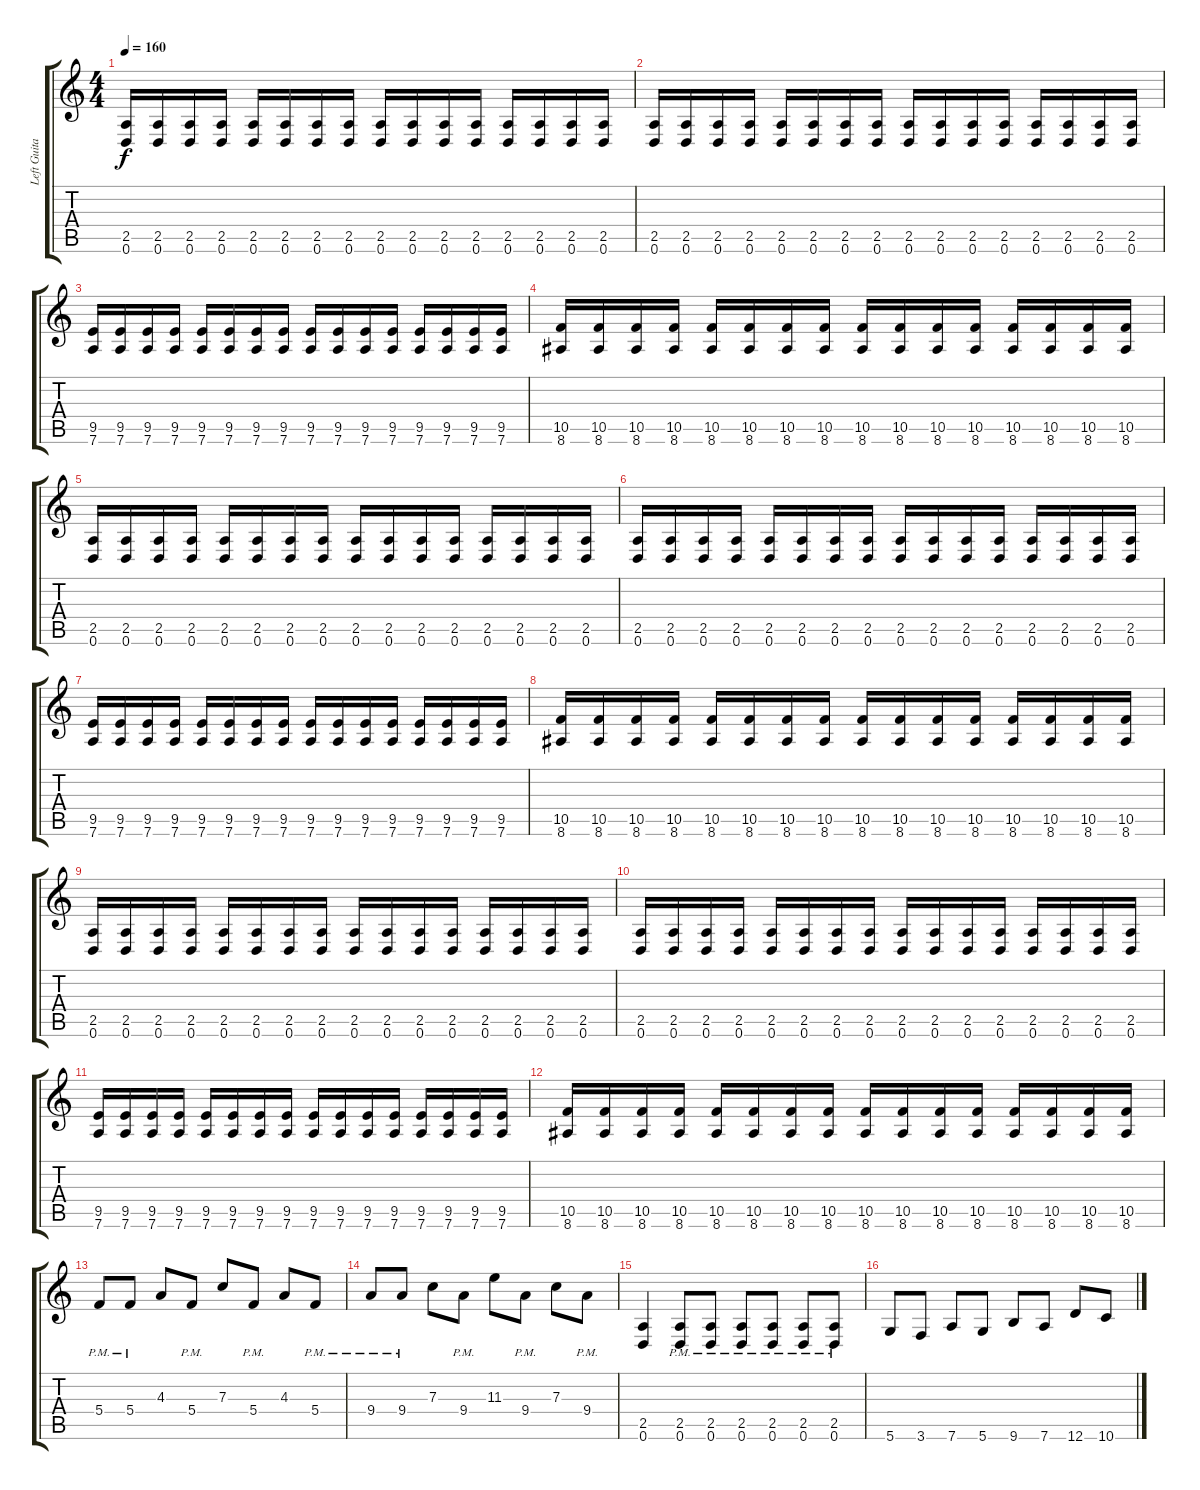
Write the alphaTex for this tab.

\track ("Left Guitar" "Left Guita") {instrument distortionguitar}
\staff {score tabs}
\tuning (D4 A3 F3 C3 G2 D2) {hide}
\ts (4 4)
\tempo 160
\clef g2
\ks c
(2.5 0.6).16{dy f} (2.5 0.6).16 (2.5 0.6).16 (2.5 0.6).16 (2.5 0.6).16 (2.5 0.6).16 (2.5 0.6).16 (2.5 0.6).16 (2.5 0.6).16 (2.5 0.6).16 (2.5 0.6).16 (2.5 0.6).16 (2.5 0.6).16 (2.5 0.6).16 (2.5 0.6).16 (2.5 0.6).16 |
(2.5 0.6).16 (2.5 0.6).16 (2.5 0.6).16 (2.5 0.6).16 (2.5 0.6).16 (2.5 0.6).16 (2.5 0.6).16 (2.5 0.6).16 (2.5 0.6).16 (2.5 0.6).16 (2.5 0.6).16 (2.5 0.6).16 (2.5 0.6).16 (2.5 0.6).16 (2.5 0.6).16 (2.5 0.6).16 |
(9.5 7.6).16 (9.5 7.6).16 (9.5 7.6).16 (9.5 7.6).16 (9.5 7.6).16 (9.5 7.6).16 (9.5 7.6).16 (9.5 7.6).16 (9.5 7.6).16 (9.5 7.6).16 (9.5 7.6).16 (9.5 7.6).16 (9.5 7.6).16 (9.5 7.6).16 (9.5 7.6).16 (9.5 7.6).16 |
(10.5 8.6).16 (10.5 8.6).16 (10.5 8.6).16 (10.5 8.6).16 (10.5 8.6).16 (10.5 8.6).16 (10.5 8.6).16 (10.5 8.6).16 (10.5 8.6).16 (10.5 8.6).16 (10.5 8.6).16 (10.5 8.6).16 (10.5 8.6).16 (10.5 8.6).16 (10.5 8.6).16 (10.5 8.6).16 |
(2.5 0.6).16 (2.5 0.6).16 (2.5 0.6).16 (2.5 0.6).16 (2.5 0.6).16 (2.5 0.6).16 (2.5 0.6).16 (2.5 0.6).16 (2.5 0.6).16 (2.5 0.6).16 (2.5 0.6).16 (2.5 0.6).16 (2.5 0.6).16 (2.5 0.6).16 (2.5 0.6).16 (2.5 0.6).16 |
(2.5 0.6).16 (2.5 0.6).16 (2.5 0.6).16 (2.5 0.6).16 (2.5 0.6).16 (2.5 0.6).16 (2.5 0.6).16 (2.5 0.6).16 (2.5 0.6).16 (2.5 0.6).16 (2.5 0.6).16 (2.5 0.6).16 (2.5 0.6).16 (2.5 0.6).16 (2.5 0.6).16 (2.5 0.6).16 |
(9.5 7.6).16 (9.5 7.6).16 (9.5 7.6).16 (9.5 7.6).16 (9.5 7.6).16 (9.5 7.6).16 (9.5 7.6).16 (9.5 7.6).16 (9.5 7.6).16 (9.5 7.6).16 (9.5 7.6).16 (9.5 7.6).16 (9.5 7.6).16 (9.5 7.6).16 (9.5 7.6).16 (9.5 7.6).16 |
(10.5 8.6).16 (10.5 8.6).16 (10.5 8.6).16 (10.5 8.6).16 (10.5 8.6).16 (10.5 8.6).16 (10.5 8.6).16 (10.5 8.6).16 (10.5 8.6).16 (10.5 8.6).16 (10.5 8.6).16 (10.5 8.6).16 (10.5 8.6).16 (10.5 8.6).16 (10.5 8.6).16 (10.5 8.6).16 |
(2.5 0.6).16 (2.5 0.6).16 (2.5 0.6).16 (2.5 0.6).16 (2.5 0.6).16 (2.5 0.6).16 (2.5 0.6).16 (2.5 0.6).16 (2.5 0.6).16 (2.5 0.6).16 (2.5 0.6).16 (2.5 0.6).16 (2.5 0.6).16 (2.5 0.6).16 (2.5 0.6).16 (2.5 0.6).16 |
(2.5 0.6).16 (2.5 0.6).16 (2.5 0.6).16 (2.5 0.6).16 (2.5 0.6).16 (2.5 0.6).16 (2.5 0.6).16 (2.5 0.6).16 (2.5 0.6).16 (2.5 0.6).16 (2.5 0.6).16 (2.5 0.6).16 (2.5 0.6).16 (2.5 0.6).16 (2.5 0.6).16 (2.5 0.6).16 |
(9.5 7.6).16 (9.5 7.6).16 (9.5 7.6).16 (9.5 7.6).16 (9.5 7.6).16 (9.5 7.6).16 (9.5 7.6).16 (9.5 7.6).16 (9.5 7.6).16 (9.5 7.6).16 (9.5 7.6).16 (9.5 7.6).16 (9.5 7.6).16 (9.5 7.6).16 (9.5 7.6).16 (9.5 7.6).16 |
(10.5 8.6).16 (10.5 8.6).16 (10.5 8.6).16 (10.5 8.6).16 (10.5 8.6).16 (10.5 8.6).16 (10.5 8.6).16 (10.5 8.6).16 (10.5 8.6).16 (10.5 8.6).16 (10.5 8.6).16 (10.5 8.6).16 (10.5 8.6).16 (10.5 8.6).16 (10.5 8.6).16 (10.5 8.6).16 |
5.4{pm}.8 5.4{pm}.8 4.3.8 5.4{pm}.8 7.3.8 5.4{pm}.8 4.3.8 5.4{pm}.8 |
9.4{pm}.8 9.4{pm}.8 7.3.8 9.4{pm}.8 11.3.8 9.4{pm}.8 7.3.8 9.4{pm}.8 |
(2.5 0.6).4 (2.5{pm} 0.6{pm}).8 (2.5{pm} 0.6{pm}).8 (2.5{pm} 0.6{pm}).8 (2.5{pm} 0.6{pm}).8 (2.5{pm} 0.6{pm}).8 (2.5{pm} 0.6{pm}).8 |
5.6.8 3.6.8 7.6.8 5.6.8 9.6.8 7.6.8 12.6.8 10.6.8
